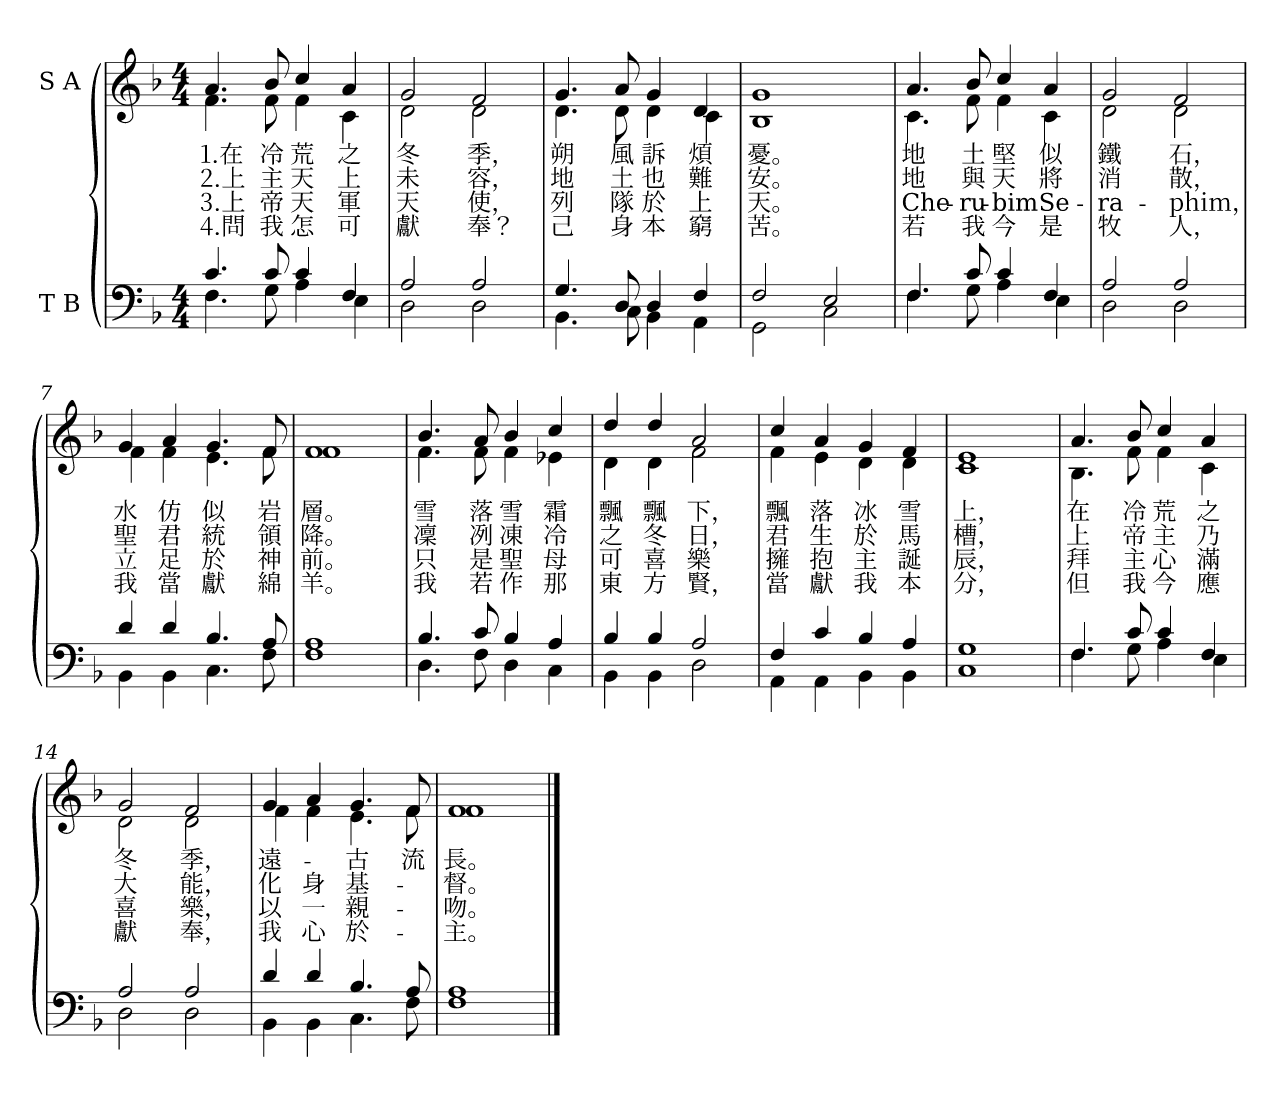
**kern	**kern	**text	**text	**text	**text
*part2	*part1	*part1	*part1	*part1	*part1
*staff2	*staff1	*staff1	*staff1	*staff1	*staff1
*I"T B	*I"S A	*	*	*	*
*clefF4	*clefG2	*	*	*	*
*k[b-]	*k[b-]	*	*	*	*
*M4/4	*M4/4	*	*	*	*
*MM80	*MM80	*	*	*	*
=1	=1	=1	=1	=1	=1
*^	*^	*	*	*	*
4.c/	4.F\	4.a/	4.f\	1.在	2.上	3.上	4.問
8c/	8G\	8b-/	8f\	冷	主	帝	我
4c/	4A\	4cc/	4f\	荒	天	天	怎
4F/	4E\	4a/	4c\	之	上	軍	可
=2	=2	=2	=2	=2	=2	=2	=2
2A/	2D\	2g/	2d\	冬	未	天	獻
2A/	2D\	2f/	2d\	季，	容，	使，	奉？
=3	=3	=3	=3	=3	=3	=3	=3
4.G/	4.BB-\	4.g/	4.d\	朔	地	列	己
8D/	8C\	8a/	8d\	風	土	隊	身
4D/	4BB-\	4g/	4d\	訴	也	於	本
4F/	4AA\	4d/	4c\	煩	難	上	窮
=4	=4	=4	=4	=4	=4	=4	=4
2F/	2GG\	1g	1B-	憂。	安。	天。	苦。
2E/	2C\	.	.	.	.	.	.
=5	=5	=5	=5	=5	=5	=5	=5
4.F/	4.F\	4.a/	4.c\	地	地	Che-	若
8c/	8G\	8b-/	8f\	土	與	-ru-	我
4c/	4A\	4cc/	4f\	堅	天	-bim	今
4F/	4E\	4a/	4c\	似	將	Se-	是
=6	=6	=6	=6	=6	=6	=6	=6
2A/	2D\	2g/	2d\	鐵	消	-ra-	牧
2A/	2D\	2f/	2d\	石，	散，	-phim，	人，
!!LO:LB:g=z	!!
=7	=7	=7	=7	=7	=7	=7	=7
4d/	4BB-\	4g/	4f\	水	聖	立	我
4d/	4BB-\	4a/	4f\	仿	君	足	當
4.B-/	4.C\	4.g/	4.e\	似	統	於	獻
8A/	8F\	8f/	8f\	岩	領	神	綿
=8	=8	=8	=8	=8	=8	=8	=8
1A	1F	1f	1f	層。	降。	前。	羊。
=9	=9	=9	=9	=9	=9	=9	=9
4.B-/	4.D\	4.b-/	4.f\	雪	凜	只	我
8c/	8F\	8a/	8f\	落	冽	是	若
4B-/	4D\	4b-/	4f\	雪	凍	聖	作
4A/	4C\	4cc/	4e-X\	霜	冷	母	那
=10	=10	=10	=10	=10	=10	=10	=10
4B-/	4BB-\	4dd/	4d\	飄	之	可	東
4B-/	4BB-\	4dd/	4d\	飄	冬	喜	方
2A/	2D\	2a/	2f\	下，	日，	樂	賢，
=11	=11	=11	=11	=11	=11	=11	=11
4F/	4AA\	4cc/	4f\	飄	君	擁	當
4c/	4AA\	4a/	4e\	落	生	抱	獻
4B-/	4BB-\	4g/	4d\	冰	於	主	我
4A/	4BB-\	4f/	4d\	雪	馬	誕	本
=12	=12	=12	=12	=12	=12	=12	=12
1G	1C	1e	1c	上，	槽，	辰，	分，
=13	=13	=13	=13	=13	=13	=13	=13
4.F/	4.F\	4.a/	4.B-\	在	上	拜	但
8c/	8G\	8b-/	8f\	冷	帝	主	我
4c/	4A\	4cc/	4f\	荒	主	心	今
4F/	4E\	4a/	4c\	之	乃	滿	應
!!LO:LB:g=z	!!
=14	=14	=14	=14	=14	=14	=14	=14
2A/	2D\	2g/	2d\	冬	大	喜	獻
2A/	2D\	2f/	2d\	季，	能，	樂，	奉，
=15	=15	=15	=15	=15	=15	=15	=15
4d/	4BB-\	4g/	4f\	遠-	化	以	我
4d/	4BB-\	4a/	4f\	.	身	一	心
4.B-/	4.C\	4.g/	4.e\	-古	基-	親-	於-
8A/	8F\	8f/	8f\	流	.	.	.
=16	=16	=16	=16	=16	=16	=16	=16
1A	1F	1f	1f	長。	-督。	-吻。	-主。
*v	*v	*	*	*	*	*	*
*	*v	*v	*	*	*	*
==	==	==	==	==	==
*-	*-	*-	*-	*-	*-
